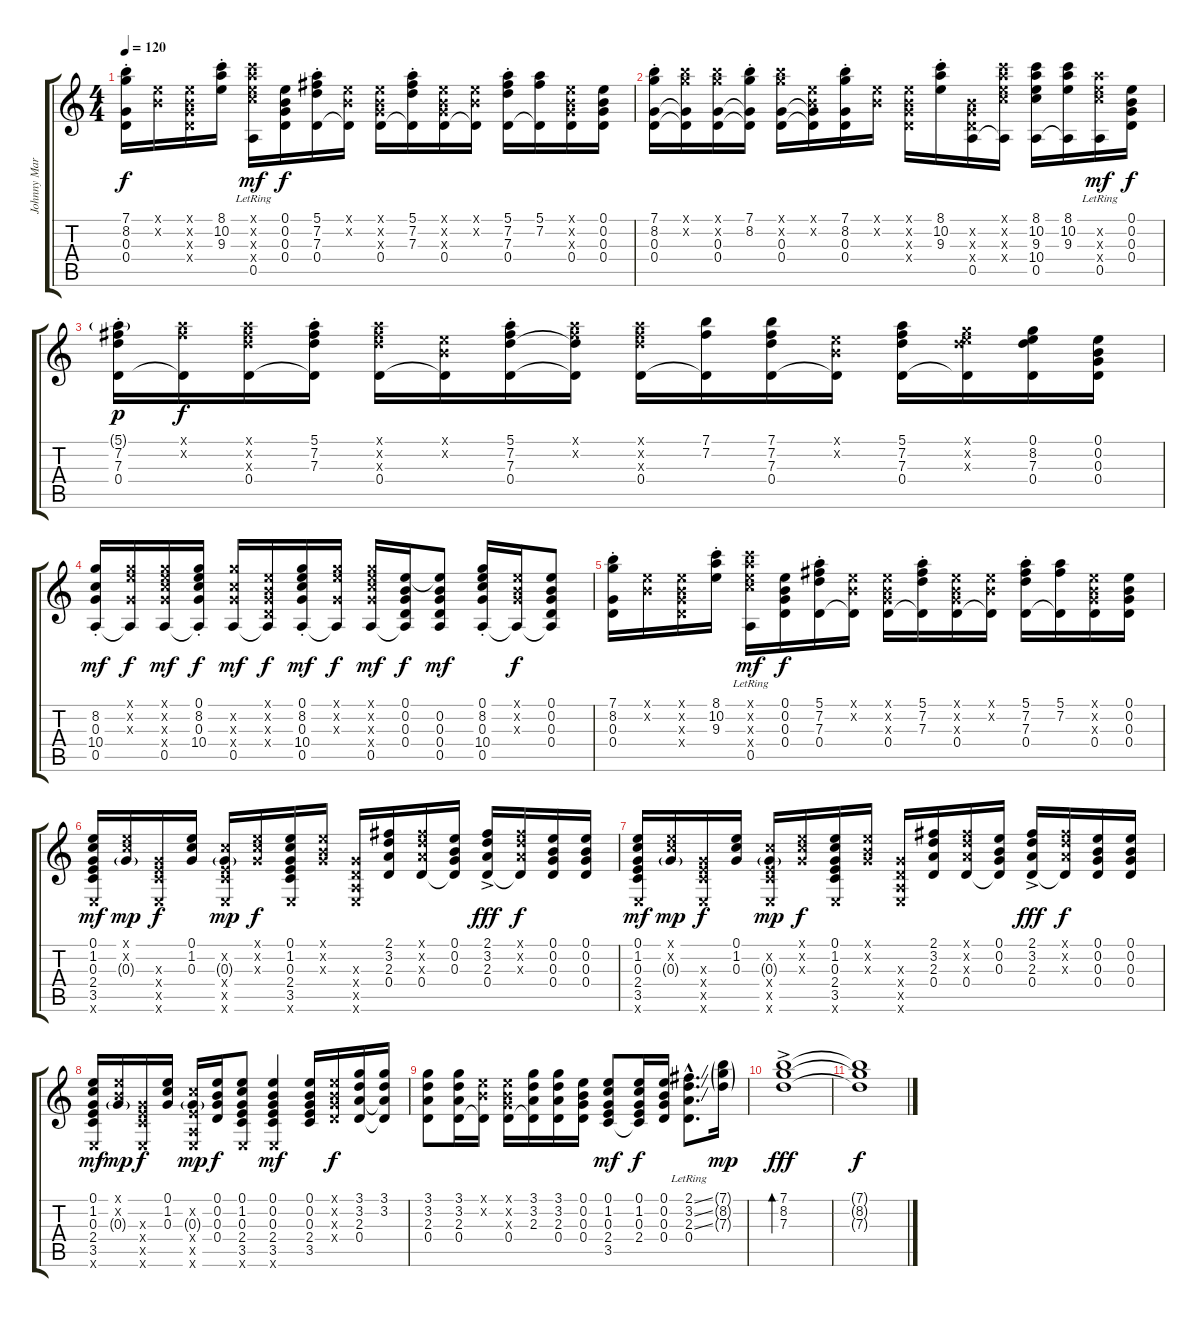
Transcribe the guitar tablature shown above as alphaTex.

\track ("Johnny Marr" "Johnny Mar") {instrument electricguitarclean}
\staff {score tabs}
\tuning (E4 B3 G3 D3 A2 E2) {hide}
\ts (4 4)
\tempo 120
\clef g2
\ks c
(7.1{st} 8.2 0.3 0.4).16{dy f} (0.1{x} 0.2{x}).16 (0.1{x} 0.2{x} 0.3{x} 0.4{x}).16 (8.1{st} 10.2 9.3).16 (8.1{x} 10.2{x} 9.3{x} 10.4{x} 0.5{lr}).16{dy mf} (0.1 0.2 0.3 0.4).16{dy f} (5.1{st} 7.2 7.3 0.4).16 (0.1{x} 0.2{x} 0.4{t}).16 (0.1{x} 0.2{x} 0.3{x} 0.4).16 (5.1{st} 7.2 7.3 0.4{t}).16 (0.1{x} 0.2{x} 0.3{x} 0.4).16 (0.1{x} 0.2{x} 0.4{t}).16 (5.1{st} 7.2 7.3 0.4).16 (5.1 7.2 0.4{t}).16 (0.1{x} 0.2{x} 0.3{x} 0.4).16 (0.1 0.2 0.3 0.4).16 |
(7.1{st} 8.2 0.3 0.4).16 (7.1{x} 8.2{x} 0.3{t} 0.4{t}).16 (7.1{x} 8.2{x} 0.3 0.4).16 (7.1{st} 8.2 0.3{t} 0.4{t}).16 (7.1{x} 8.2{x} 0.3 0.4).16 (0.1{x} 0.2{x} 0.3{t} 0.4{t}).16 (7.1{st} 8.2 0.3 0.4).16 (0.1{x} 0.2{x}).16 (0.1{x} 0.2{x} 0.3{x} 0.4{x}).16 (8.1{st} 10.2 9.3).16 (0.2{x} 0.3{x} 0.4{x} 0.5).16 (8.1{x} 10.2{x} 9.3{x} 10.4{x} 0.5{t}).16 (8.1 10.2 9.3 10.4 0.5).16 (8.1 10.2 9.3 0.5{t}).16 (10.2{x} 9.3{x} 10.4{x} 0.5{lr}).16{dy mf} (0.1 0.2 0.3 0.4).16{dy f} |
(5.1{g} 7.2{st} 7.3 0.4).16{dy p} (5.1{x} 7.2{x} 0.4{t}).16{dy f} (5.1{x} 7.2{x} 7.3{x} 0.4).16 (5.1{st} 7.2 7.3 0.4{t}).16 (5.1{x} 7.2{x} 7.3{x} 0.4).16 (0.1{x} 0.2{x} 0.4{t}).16 (5.1{st} 7.2 7.3 0.4).16 (5.1{x} 7.2{x} 7.3{t} 0.4{t}).16 (5.1{x} 7.2{x} 7.3{x} 0.4).16 (7.1 7.2 0.4{t}).16 (7.1 7.2 7.3 0.4).16 (0.1{x} 0.2{x} 0.4{t}).16 (5.1 7.2 7.3 0.4).16 (0.1{x} 8.2{x} 7.3{x} 0.4{t}).16 (0.1 8.2 7.3 0.4).16 (0.1 0.2 0.3 0.4).16 |
(8.2{st} 0.3 10.4 0.5).16{dy mf} (0.1{x} 8.2{x} 0.3{x} 0.5{t}).16{dy f} (0.1{x} 8.2{x} 0.3{x} 10.4{x} 0.5).16{dy mf} (0.1 8.2{st} 0.3 10.4 0.5{t}).16{dy f} (8.2{x} 0.3{x} 10.4{x} 0.5).16{dy mf} (0.1{x} 0.2{x} 0.3{x} 0.4{x} 0.5{t}).16{dy f} (0.1 8.2{st} 0.3 10.4 0.5).16{dy mf} (0.1{x} 8.2{x} 0.3{x} 0.5{t}).16{dy f} (0.1{x} 8.2{x} 0.3{x} 10.4{x} 0.5).16{dy mf} (0.1 0.2 0.3 0.4 0.5{t}).16{dy f} (0.1{t} 0.2 0.3 0.4 0.5).8{dy mf} (0.1 8.2 0.3 10.4{st} 0.5).16 (0.1{x} 0.2{x} 0.3{x} 0.5{t}).16{dy f} (0.1 0.2 0.3 0.4 0.5{t}).8 |
(7.1{st} 8.2 0.3 0.4).16 (0.1{x} 0.2{x}).16 (0.1{x} 0.2{x} 0.3{x} 0.4{x}).16 (8.1{st} 10.2 9.3).16 (8.1{x} 10.2{x} 9.3{x} 10.4{x} 0.5{lr}).16{dy mf} (0.1 0.2 0.3 0.4).16{dy f} (5.1{st} 7.2 7.3 0.4).16 (0.1{x} 0.2{x} 0.4{t}).16 (0.1{x} 0.2{x} 0.3{x} 0.4).16 (5.1{st} 7.2 7.3 0.4{t}).16 (0.1{x} 0.2{x} 0.3{x} 0.4).16 (0.1{x} 0.2{x} 0.4{t}).16 (5.1{st} 7.2 7.3 0.4).16 (5.1 7.2 0.4{t}).16 (0.1{x} 0.2{x} 0.3{x} 0.4).16 (0.1 0.2 0.3 0.4).16 |
(0.1 1.2 0.3 2.4 3.5 0.6{x}).16{dy mf} (0.1{x} 1.2{x} 0.3{g}).16{dy mp} (0.3{x} 2.4{x} 3.5{x} 0.6{x}).16{dy f} (0.1 1.2 0.3).16 (1.2{x} 0.3{g} 2.4{x} 3.5{x} 0.6{x}).16{dy mp} (0.1{x} 1.2{x} 0.3{x}).16{dy f} (0.1 1.2 0.3 2.4 3.5 0.6{x}).16 (0.1{x} 0.2{x} 0.3{x}).16 (0.3{x} 0.4{x} 0.5{x} 0.6{x}).16 (2.1 3.2 2.3 0.4).16 (2.1{x} 3.2{x} 2.3{x} 0.4).16 (0.1 0.2 0.3 0.4{t}).16 (2.1{ac} 3.2 2.3 0.4).16{dy fff} (2.1{x} 3.2{x} 2.3{x} 0.4{t}).16{dy f} (0.1 0.2 0.3 0.4).16 (0.1 0.2 0.3 0.4).16 |
(0.1 1.2 0.3 2.4 3.5 0.6{x}).16{dy mf} (0.1{x} 1.2{x} 0.3{g}).16{dy mp} (0.3{x} 2.4{x} 3.5{x} 0.6{x}).16{dy f} (0.1 1.2 0.3).16 (1.2{x} 0.3{g} 2.4{x} 3.5{x} 0.6{x}).16{dy mp} (0.1{x} 1.2{x} 0.3{x}).16{dy f} (0.1 1.2 0.3 2.4 3.5 0.6{x}).16 (0.1{x} 0.2{x} 0.3{x}).16 (0.3{x} 0.4{x} 0.5{x} 0.6{x}).16 (2.1 3.2 2.3 0.4).16 (2.1{x} 3.2{x} 2.3{x} 0.4).16 (0.1 0.2 0.3 0.4{t}).16 (2.1{ac} 3.2 2.3 0.4).16{dy fff} (2.1{x} 3.2{x} 2.3{x} 0.4{t}).16{dy f} (0.1 0.2 0.3 0.4).16 (0.1 0.2 0.3 0.4).16 |
(0.1 1.2 0.3 2.4 3.5 0.6{x}).16{dy mf} (0.1{x} 0.2{x} 0.3{g}).16{dy mp} (0.3{x} 2.4{x} 3.5{x} 0.6{x}).16{dy f} (0.1 1.2 0.3).16 (1.2{x} 0.3{g} 2.4{x} 0.5{x} 0.6{x}).16{dy mp} (0.1 0.2 0.3 0.4).16{dy f} (0.1 1.2 0.3 2.4 3.5 0.6{x}).8 (0.1 0.2 0.3 2.4 3.5 0.6{x}).4{dy mf} (0.1 0.2 0.3 2.4 3.5).16 (0.1{x} 0.2{x} 0.3{x} 0.4{x}).16{dy f} (3.1 3.2 2.3 0.4).16 (3.1 3.2 2.3{t} 0.4{t}).16 |
(3.1 3.2 2.3 0.4).8 (3.1 3.2 2.3 0.4).16 (0.1{x} 0.2{x} 0.4{t}).16 (0.1{x} 0.2{x} 0.3{x} 0.4).16 (3.1 3.2 2.3 0.4{t}).16 (3.1 3.2 2.3 0.4).16 (0.1 0.2 0.3 0.4).16 (0.1 1.2 0.3 2.4 3.5).8{dy mf} (0.1 1.2 0.3 2.4 3.5{t}).16{dy f} (0.1 0.2 0.3 0.4).16 (2.1{ss hac} 3.2{ss hac} 2.3{ss hac} 0.4{hac lr}).8{d} (7.1{g} 8.2{g} 7.3{g}).16{dy mp} |
(7.1{ac} 8.2 7.3).1{bd 120 dy fff} |
(7.1{t} 8.2{t} 7.3{t}).1{dy f}
